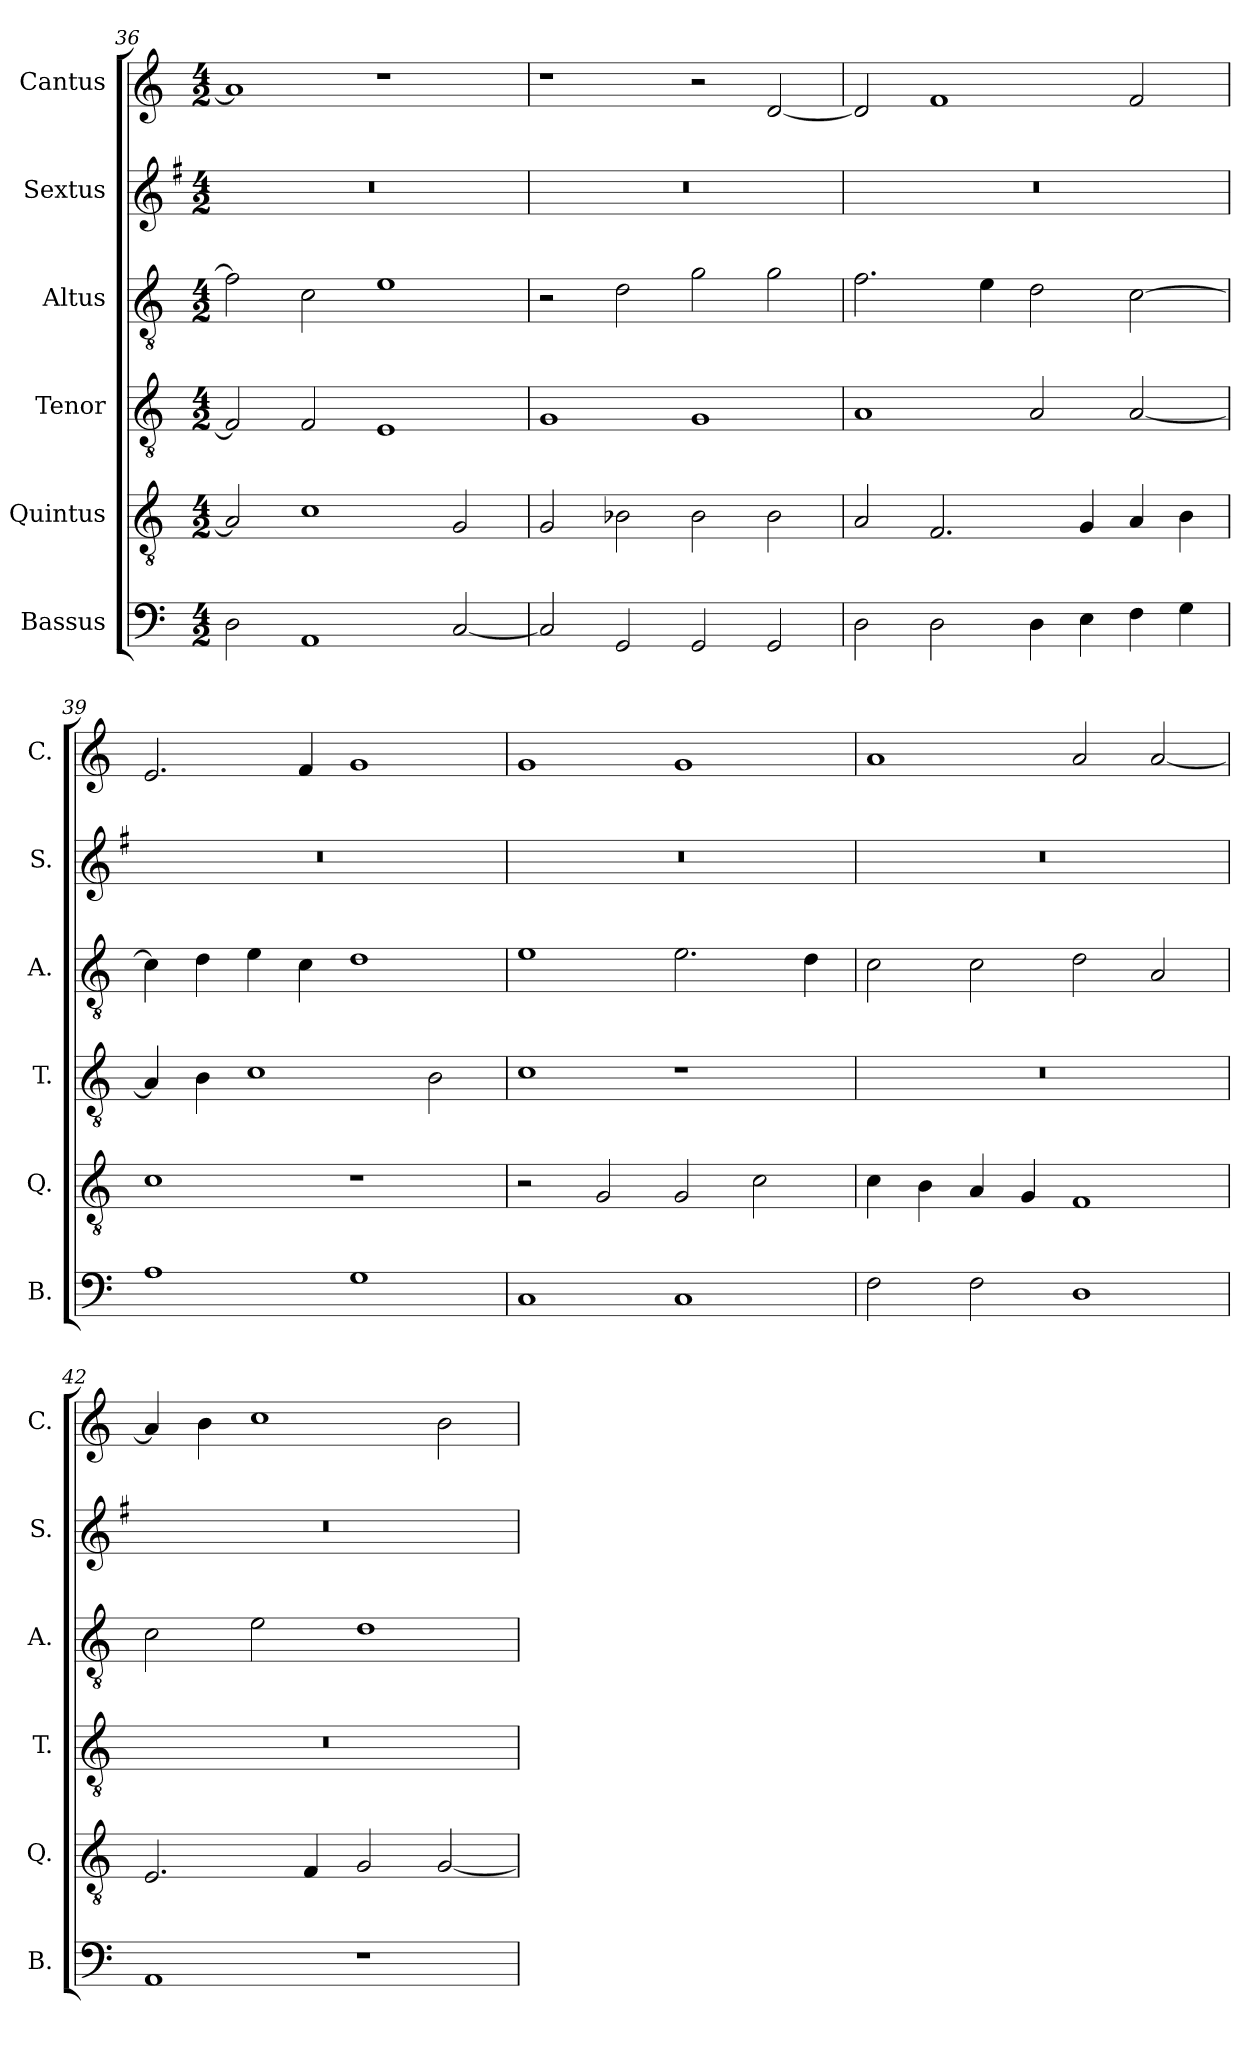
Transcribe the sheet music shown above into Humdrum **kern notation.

**kern	**kern	**kern	**kern	**kern	**kern
*part6	*part5	*part4	*part3	*part2	*part1
*staff6	*staff5	*staff4	*staff3	*staff2	*staff1
*I"Bassus	*I"Quintus	*I"Tenor	*I"Altus	*I"Sextus	*I"Cantus
*I'B.	*I'Q.	*I'T.	*I'A.	*I'S.	*I'C.
*clefF4	*clefGv2	*clefGv2	*clefGv2	*clefG2	*clefG2
*k[]	*k[]	*k[]	*k[]	*k[f#]	*k[]
*M4/2	*M4/2	*M4/2	*M4/2	*M4/2	*M4/2
=36	=36	=36	=36	=36	=36
2D\	2A/]	2F/]	2f\]	0r	1a]
1AA	1c	2F/	2c\	.	.
.	.	1E	1e	.	1r
[2C/	2G/	.	.	.	.
=37	=37	=37	=37	=37	=37
2C/]	2G/	1G	2r	0r	1r
2GG/	2B-X\	.	2d\	.	.
2GG/	2B-\	1G	2g\	.	2r
2GG/	2B-\	.	2g\	.	[2d/
!!LO:PB:g=z
=38	=38	=38	=38	=38	=38
2D\	2A/	1A	2.f\	0r	2d/]
2D\	2.F/	.	.	.	1f
.	.	.	4e\	.	.
4D\	.	2A/	2d\	.	.
4E\	4G/	.	.	.	.
4F\	4A/	[2A/	[2c\	.	2f/
4G\	4B\	.	.	.	.
=39	=39	=39	=39	=39	=39
1A	1c	4A/]	4c\]	0r	2.e/
.	.	4B\	4d\	.	.
.	.	1c	4e\	.	.
.	.	.	4c\	.	4f/
1G	1r	.	1d	.	1g
.	.	2B\	.	.	.
=40	=40	=40	=40	=40	=40
1C	2r	1c	1e	0r	1g
.	2G/	.	.	.	.
1C	2G/	1r	2.e\	.	1g
.	2c\	.	.	.	.
.	.	.	4d\	.	.
=41	=41	=41	=41	=41	=41
2F\	4c\	0r	2c\	0r	1a
.	4B\	.	.	.	.
2F\	4A/	.	2c\	.	.
.	4G/	.	.	.	.
1D	1F	.	2d\	.	2a/
.	.	.	2A/	.	[2a/
=42	=42	=42	=42	=42	=42
1AA	2.E/	0r	2c\	0r	4a/]
.	.	.	.	.	4b\
.	.	.	2e\	.	1cc
.	4F/	.	.	.	.
1r	2G/	.	1d	.	.
.	[2G/	.	.	.	2b\
=	=	=	=	=	=
*-	*-	*-	*-	*-	*-
